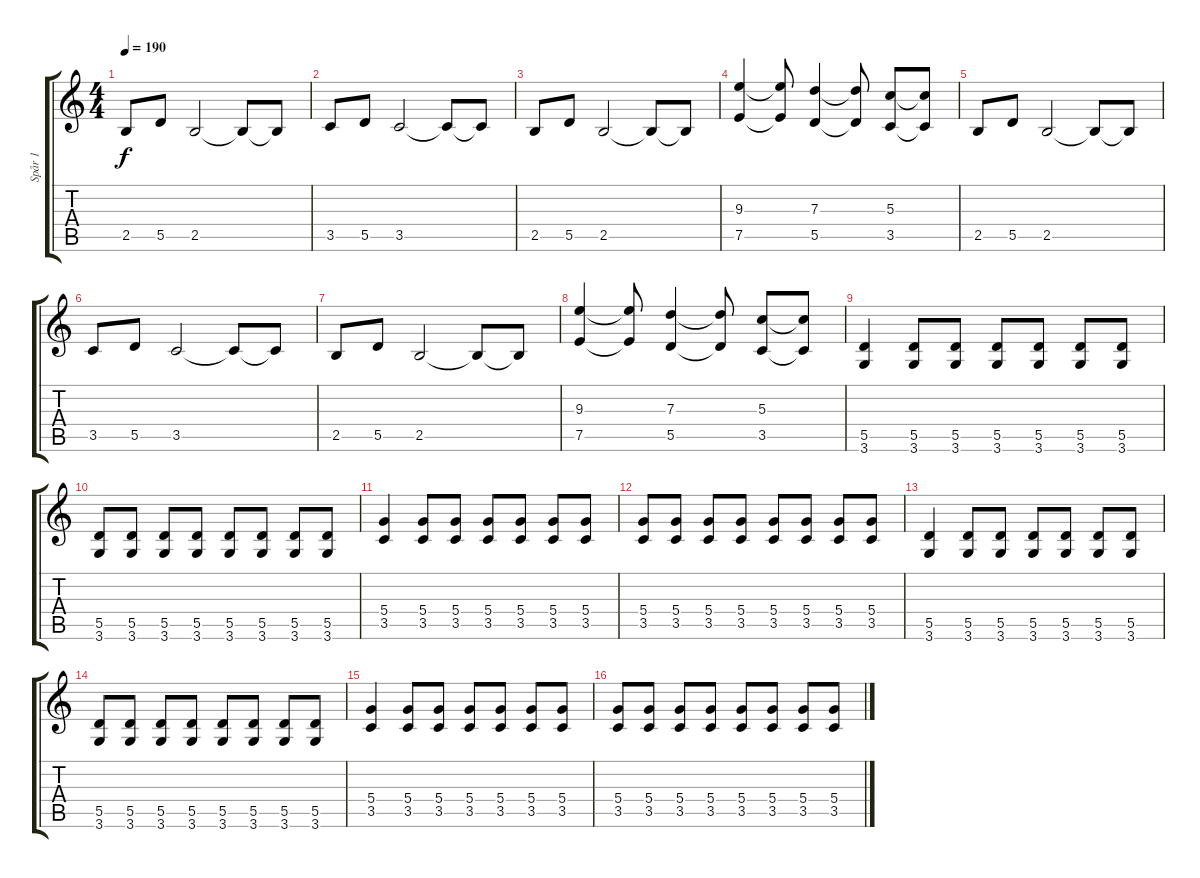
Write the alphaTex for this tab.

\track ("Spår 1" "Spår 1") {instrument distortionguitar}
\staff {score tabs}
\tuning (E4 B3 G3 D3 A2 E2) {hide}
\ts (4 4)
\tempo 190
\clef g2
\ks c
2.5.8{dy f} 5.5.8 2.5.2 2.5{t}.8 2.5{t}.8 |
3.5.8 5.5.8 3.5.2 3.5{t}.8 3.5{t}.8 |
2.5.8 5.5.8 2.5.2 2.5{t}.8 2.5{t}.8 |
(9.3 7.5).4 (9.3{t} 7.5{t}).8 (7.3 5.5).4 (7.3{t} 5.5{t}).8 (5.3 3.5).8 (5.3{t} 3.5{t}).8 |
2.5.8 5.5.8 2.5.2 2.5{t}.8 2.5{t}.8 |
3.5.8 5.5.8 3.5.2 3.5{t}.8 3.5{t}.8 |
2.5.8 5.5.8 2.5.2 2.5{t}.8 2.5{t}.8 |
(9.3 7.5).4 (9.3{t} 7.5{t}).8 (7.3 5.5).4 (7.3{t} 5.5{t}).8 (5.3 3.5).8 (5.3{t} 3.5{t}).8 |
(5.5 3.6).4 (5.5 3.6).8 (5.5 3.6).8 (5.5 3.6).8 (5.5 3.6).8 (5.5 3.6).8 (5.5 3.6).8 |
(5.5 3.6).8 (5.5 3.6).8 (5.5 3.6).8 (5.5 3.6).8 (5.5 3.6).8 (5.5 3.6).8 (5.5 3.6).8 (5.5 3.6).8 |
(5.4 3.5).4 (5.4 3.5).8 (5.4 3.5).8 (5.4 3.5).8 (5.4 3.5).8 (5.4 3.5).8 (5.4 3.5).8 |
(5.4 3.5).8 (5.4 3.5).8 (5.4 3.5).8 (5.4 3.5).8 (5.4 3.5).8 (5.4 3.5).8 (5.4 3.5).8 (5.4 3.5).8 |
(5.5 3.6).4 (5.5 3.6).8 (5.5 3.6).8 (5.5 3.6).8 (5.5 3.6).8 (5.5 3.6).8 (5.5 3.6).8 |
(5.5 3.6).8 (5.5 3.6).8 (5.5 3.6).8 (5.5 3.6).8 (5.5 3.6).8 (5.5 3.6).8 (5.5 3.6).8 (5.5 3.6).8 |
(5.4 3.5).4 (5.4 3.5).8 (5.4 3.5).8 (5.4 3.5).8 (5.4 3.5).8 (5.4 3.5).8 (5.4 3.5).8 |
(5.4 3.5).8 (5.4 3.5).8 (5.4 3.5).8 (5.4 3.5).8 (5.4 3.5).8 (5.4 3.5).8 (5.4 3.5).8 (5.4 3.5).8
